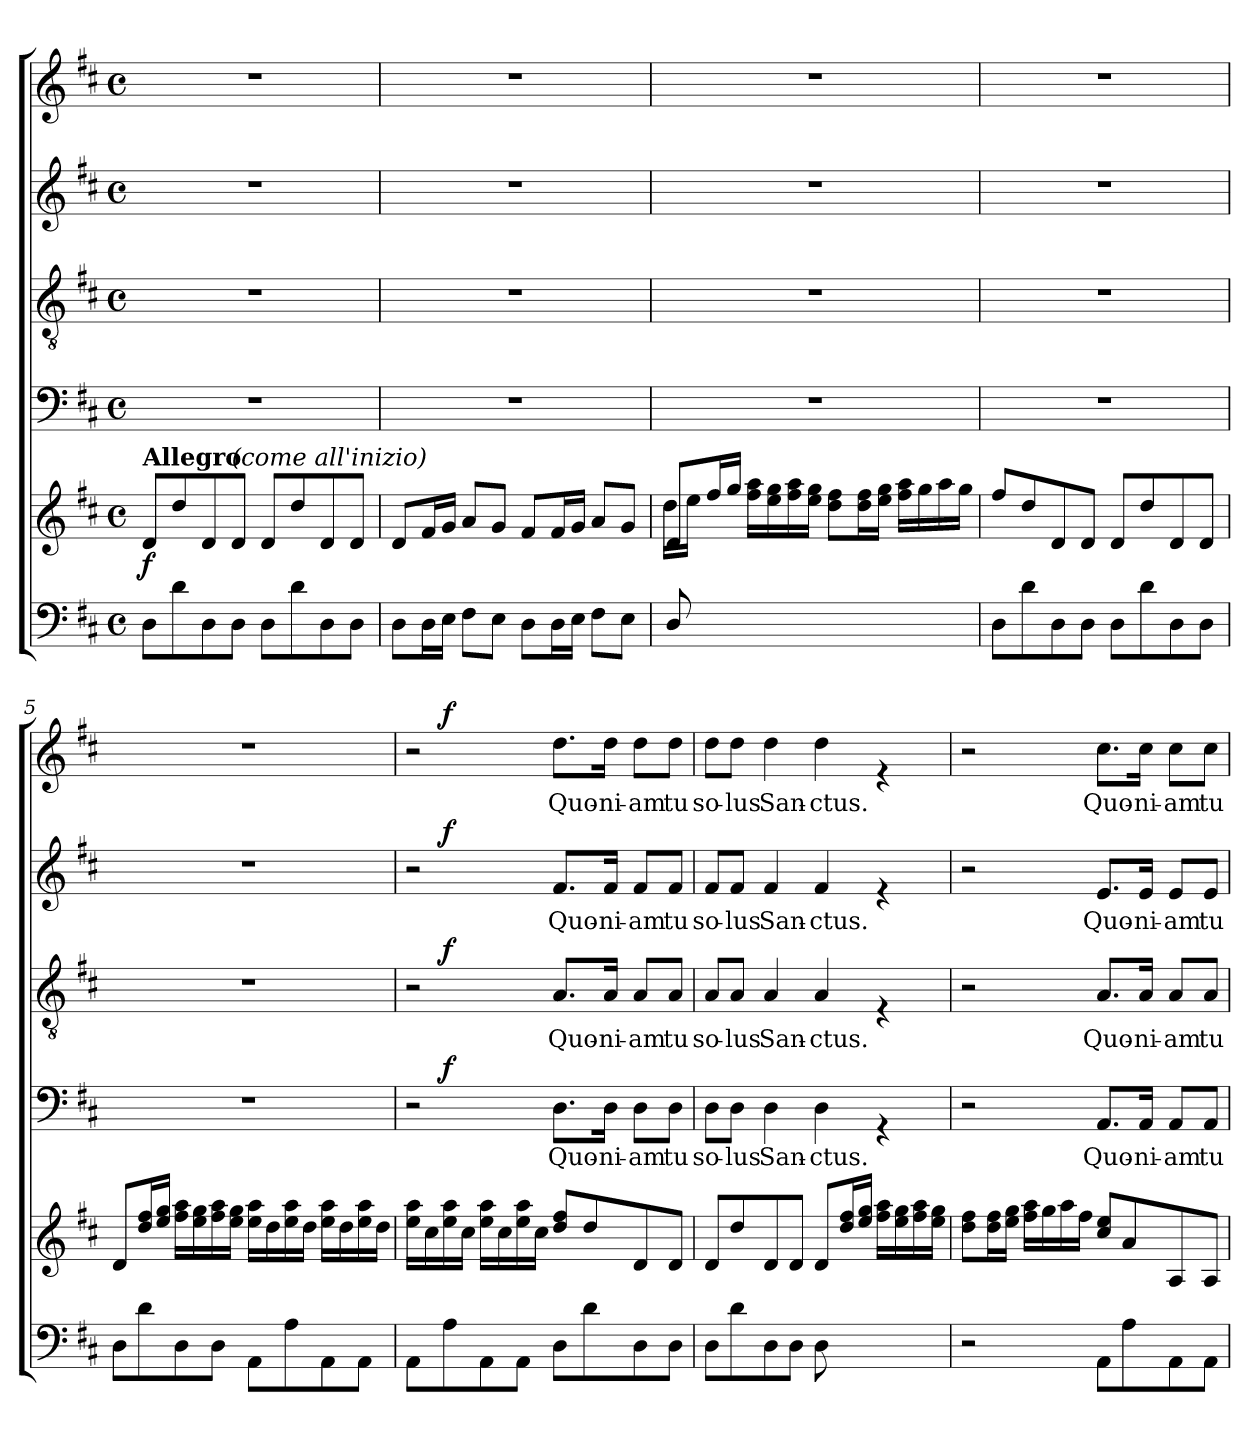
**kern	**kern	**dynam	**kern	**text	**dynam	**kern	**text	**dynam	**kern	**text	**dynam	**kern	**text	**dynam
*part6	*part5	*part5	*part4	*part4	*part4	*part3	*part3	*part3	*part2	*part2	*part2	*part1	*part1	*part1
*staff6	*staff5	*staff5	*staff4	*staff4	*staff4	*staff3	*staff3	*staff3	*staff2	*staff2	*staff2	*staff1	*staff1	*staff1
*clefF4	*clefG2	*	*clefF4	*	*	*clefGv2	*	*	*clefG2	*	*	*clefG2	*	*
*k[f#c#]	*k[f#c#]	*	*k[f#c#]	*	*	*k[f#c#]	*	*	*k[f#c#]	*	*	*k[f#c#]	*	*
*D:	*D:	*	*D:	*	*	*D:	*	*	*D:	*	*	*D:	*	*
*M4/4	*M4/4	*	*M4/4	*	*	*M4/4	*	*	*M4/4	*	*	*M4/4	*	*
*met(c)	*met(c)	*	*met(c)	*	*	*met(c)	*	*	*met(c)	*	*	*met(c)	*	*
=1	=1	=1	=1	=1	=1	=1	=1	=1	=1	=1	=1	=1	=1	=1
!	!LO:TX:a:B:t=Allegro	!	!	!	!	!	!	!	!	!	!	!	!	!
!	!	!LO:DY:b	!	!	!	!	!	!	!	!	!	!	!	!
8D\L	8d/L	f	1r	.	.	1r	.	.	1r	.	.	1r	.	.
8d\	8dd/	.	.	.	.	.	.	.	.	.	.	.	.	.
8D\	8d/	.	.	.	.	.	.	.	.	.	.	.	.	.
!	!LO:TX:a:i:t=(come all'inizio)	!	!	!	!	!	!	!	!	!	!	!	!	!
8D\J	8d/J	.	.	.	.	.	.	.	.	.	.	.	.	.
8D\L	8d/L	.	.	.	.	.	.	.	.	.	.	.	.	.
8d\	8dd/	.	.	.	.	.	.	.	.	.	.	.	.	.
8D\	8d/	.	.	.	.	.	.	.	.	.	.	.	.	.
8D\J	8d/J	.	.	.	.	.	.	.	.	.	.	.	.	.
=2	=2	=2	=2	=2	=2	=2	=2	=2	=2	=2	=2	=2	=2	=2
8D\L	8d/L	.	1r	.	.	1r	.	.	1r	.	.	1r	.	.
16D\L	16f#/L	.	.	.	.	.	.	.	.	.	.	.	.	.
16E\JJ	16g/JJ	.	.	.	.	.	.	.	.	.	.	.	.	.
8F#\L	8a/L	.	.	.	.	.	.	.	.	.	.	.	.	.
8E\J	8g/J	.	.	.	.	.	.	.	.	.	.	.	.	.
8D\L	8f#/L	.	.	.	.	.	.	.	.	.	.	.	.	.
16D\L	16f#/L	.	.	.	.	.	.	.	.	.	.	.	.	.
16E\JJ	16g/JJ	.	.	.	.	.	.	.	.	.	.	.	.	.
8F#\L	8a/L	.	.	.	.	.	.	.	.	.	.	.	.	.
8E\J	8g/J	.	.	.	.	.	.	.	.	.	.	.	.	.
=3	=3	=3	=3	=3	=3	=3	=3	=3	=3	=3	=3	=3	=3	=3
*	*^	*	*	*	*	*	*	*	*	*	*	*	*	*
8D/	8d/L	16dd\LL	.	1r	.	.	1r	.	.	1r	.	.	1r	.	.
.	.	16ee\JJ	.	.	.	.	.	.	.	.	.	.	.	.	.
2..ryy	16ff#/L	2..ryy	.	.	.	.	.	.	.	.	.	.	.	.	.
.	16gg/JJ	.	.	.	.	.	.	.	.	.	.	.	.	.	.
.	16ff#\ 16aa\LL	.	.	.	.	.	.	.	.	.	.	.	.	.	.
.	16ee\ 16gg\	.	.	.	.	.	.	.	.	.	.	.	.	.	.
.	16ff#\ 16aa\	.	.	.	.	.	.	.	.	.	.	.	.	.	.
.	16ee\ 16gg\JJ	.	.	.	.	.	.	.	.	.	.	.	.	.	.
.	8dd\ 8ff#\L	.	.	.	.	.	.	.	.	.	.	.	.	.	.
.	16dd\ 16ff#\L	.	.	.	.	.	.	.	.	.	.	.	.	.	.
.	16ee\ 16gg\JJ	.	.	.	.	.	.	.	.	.	.	.	.	.	.
.	16ff#\ 16aa\LL	.	.	.	.	.	.	.	.	.	.	.	.	.	.
.	16gg\	.	.	.	.	.	.	.	.	.	.	.	.	.	.
.	16aa\	.	.	.	.	.	.	.	.	.	.	.	.	.	.
.	16gg\JJ	.	.	.	.	.	.	.	.	.	.	.	.	.	.
*	*v	*v	*	*	*	*	*	*	*	*	*	*	*	*	*
=4	=4	=4	=4	=4	=4	=4	=4	=4	=4	=4	=4	=4	=4	=4
8D\L	8ff#/L	.	1r	.	.	1r	.	.	1r	.	.	1r	.	.
8d\	8dd/	.	.	.	.	.	.	.	.	.	.	.	.	.
8D\	8d/	.	.	.	.	.	.	.	.	.	.	.	.	.
8D\J	8d/J	.	.	.	.	.	.	.	.	.	.	.	.	.
8D\L	8d/L	.	.	.	.	.	.	.	.	.	.	.	.	.
8d\	8dd/	.	.	.	.	.	.	.	.	.	.	.	.	.
8D\	8d/	.	.	.	.	.	.	.	.	.	.	.	.	.
8D\J	8d/J	.	.	.	.	.	.	.	.	.	.	.	.	.
!!LO:LB:g=z
=5	=5	=5	=5	=5	=5	=5	=5	=5	=5	=5	=5	=5	=5	=5
8D\L	8d/L	.	1r	.	.	1r	.	.	1r	.	.	1r	.	.
8d\	16dd/ 16ff#/L	.	.	.	.	.	.	.	.	.	.	.	.	.
.	16ee/ 16gg/JJ	.	.	.	.	.	.	.	.	.	.	.	.	.
8D\	16ff#\ 16aa\LL	.	.	.	.	.	.	.	.	.	.	.	.	.
.	16ee\ 16gg\	.	.	.	.	.	.	.	.	.	.	.	.	.
8D\J	16ff#\ 16aa\	.	.	.	.	.	.	.	.	.	.	.	.	.
.	16ee\ 16gg\JJ	.	.	.	.	.	.	.	.	.	.	.	.	.
8AA\L	16ee\ 16aa\LL	.	.	.	.	.	.	.	.	.	.	.	.	.
.	16dd\	.	.	.	.	.	.	.	.	.	.	.	.	.
8A\	16ee\ 16aa\	.	.	.	.	.	.	.	.	.	.	.	.	.
.	16dd\JJ	.	.	.	.	.	.	.	.	.	.	.	.	.
8AA\	16ee\ 16aa\LL	.	.	.	.	.	.	.	.	.	.	.	.	.
.	16dd\	.	.	.	.	.	.	.	.	.	.	.	.	.
8AA\J	16ee\ 16aa\	.	.	.	.	.	.	.	.	.	.	.	.	.
.	16dd\JJ	.	.	.	.	.	.	.	.	.	.	.	.	.
!!LO:LB:g=z
=6	=6	=6	=6	=6	=6	=6	=6	=6	=6	=6	=6	=6	=6	=6
*	*	*	*^	*	*	*^	*	*	*^	*	*	*^	*	*
8AA\L	16ee\ 16aa\LL	.	2r	8ryy	.	.	2r	8ryy	.	.	2r	8ryy	.	.	2r	8ryy	.	.
.	16cc#\	.	.	.	.	.	.	.	.	.	.	.	.	.	.	.	.	.
!	!	!	!	!	!	!LO:DY:a	!	!	!	!LO:DY:a	!	!	!	!LO:DY:a	!	!	!	!LO:DY:a
8A\	16ee\ 16aa\	.	.	2..ryy	.	f	.	2..ryy	.	f	.	2..ryy	.	f	.	2..ryy	.	f
.	16cc#\JJ	.	.	.	.	.	.	.	.	.	.	.	.	.	.	.	.	.
8AA\	16ee\ 16aa\LL	.	.	.	.	.	.	.	.	.	.	.	.	.	.	.	.	.
.	16cc#\	.	.	.	.	.	.	.	.	.	.	.	.	.	.	.	.	.
8AA\J	16ee\ 16aa\	.	.	.	.	.	.	.	.	.	.	.	.	.	.	.	.	.
.	16cc#\JJ	.	.	.	.	.	.	.	.	.	.	.	.	.	.	.	.	.
!	!	!	!	!	!LO:LY:b	!	!	!	!LO:LY:b	!	!	!	!LO:LY:b	!	!	!	!LO:LY:b	!
8D\L	8dd/ 8ff#/L	.	8.D\L	.	Quo-	.	8.A/L	.	Quo-	.	8.f#/L	.	Quo-	.	8.dd\L	.	Quo-	.
8d\	8dd/	.	.	.	.	.	.	.	.	.	.	.	.	.	.	.	.	.
!	!	!	!	!	!LO:LY:b	!	!	!	!LO:LY:b	!	!	!	!LO:LY:b	!	!	!	!LO:LY:b	!
.	.	.	16D\Jk	.	-ni-	.	16A/Jk	.	-ni-	.	16f#/Jk	.	-ni-	.	16dd\Jk	.	-ni-	.
!	!	!	!	!	!LO:LY:b	!	!	!	!LO:LY:b	!	!	!	!LO:LY:b	!	!	!	!LO:LY:b	!
8D\	8d/	.	8D\L	.	-am	.	8A/L	.	-am	.	8f#/L	.	-am	.	8dd\L	.	-am	.
!	!	!	!	!	!LO:LY:b	!	!	!	!LO:LY:b	!	!	!	!LO:LY:b	!	!	!	!LO:LY:b	!
8D\J	8d/J	.	8D\J	.	tu	.	8A/J	.	tu	.	8f#/J	.	tu	.	8dd\J	.	tu	.
=7	=7	=7	=7	=7	=7	=7	=7	=7	=7	=7	=7	=7	=7	=7	=7	=7	=7	=7
!	!	!	!	!	!LO:LY:b	!	!	!	!LO:LY:b	!	!	!	!LO:LY:b	!	!	!	!LO:LY:b	!
*	*	*	*v	*v	*	*	*	*	*	*	*v	*v	*	*	*v	*v	*	*
*	*	*	*	*	*	*v	*v	*	*	*	*	*	*	*	*
8D\L	8d/L	.	8D\L	so-	.	8A/L	so-	.	8f#/L	so-	.	8dd\L	so-	.
!	!	!	!	!LO:LY:b	!	!	!LO:LY:b	!	!	!LO:LY:b	!	!	!LO:LY:b	!
8d\	8dd/	.	8D\J	-lus	.	8A/J	-lus	.	8f#/J	-lus	.	8dd\J	-lus	.
!	!	!	!	!LO:LY:b	!	!	!LO:LY:b	!	!	!LO:LY:b	!	!	!LO:LY:b	!
8D\	8d/	.	4D\	San-	.	4A/	San-	.	4f#/	San-	.	4dd\	San-	.
8D\J	8d/J	.	.	.	.	.	.	.	.	.	.	.	.	.
!	!	!	!	!LO:LY:b	!	!	!LO:LY:b	!	!	!LO:LY:b	!	!	!LO:LY:b	!
8D\	8d/L	.	4D\	-ctus.	.	4A/	-ctus.	.	4f#/	-ctus.	.	4dd\	-ctus.	.
4.ryy	16dd/ 16ff#/L	.	.	.	.	.	.	.	.	.	.	.	.	.
.	16ee/ 16gg/JJ	.	.	.	.	.	.	.	.	.	.	.	.	.
.	16ff#\ 16aa\LL	.	4rGG	.	.	4rE	.	.	4re	.	.	4re	.	.
.	16ee\ 16gg\	.	.	.	.	.	.	.	.	.	.	.	.	.
.	16ff#\ 16aa\	.	.	.	.	.	.	.	.	.	.	.	.	.
.	16ee\ 16gg\JJ	.	.	.	.	.	.	.	.	.	.	.	.	.
=8	=8	=8	=8	=8	=8	=8	=8	=8	=8	=8	=8	=8	=8	=8
2r	8dd\ 8ff#\L	.	2r	.	.	2r	.	.	2r	.	.	2r	.	.
.	16dd\ 16ff#\L	.	.	.	.	.	.	.	.	.	.	.	.	.
.	16ee\ 16gg\JJ	.	.	.	.	.	.	.	.	.	.	.	.	.
.	16ff#\ 16aa\LL	.	.	.	.	.	.	.	.	.	.	.	.	.
.	16gg\	.	.	.	.	.	.	.	.	.	.	.	.	.
.	16aa\	.	.	.	.	.	.	.	.	.	.	.	.	.
.	16ff#\JJ	.	.	.	.	.	.	.	.	.	.	.	.	.
!	!	!	!	!LO:LY:b	!	!	!LO:LY:b	!	!	!LO:LY:b	!	!	!LO:LY:b	!
8AA\L	8cc#/ 8ee/L	.	8.AA/L	Quo-	.	8.A/L	Quo-	.	8.e/L	Quo-	.	8.cc#\L	Quo-	.
8A\	8a/	.	.	.	.	.	.	.	.	.	.	.	.	.
!	!	!	!	!LO:LY:b	!	!	!LO:LY:b	!	!	!LO:LY:b	!	!	!LO:LY:b	!
.	.	.	16AA/Jk	-ni-	.	16A/Jk	-ni-	.	16e/Jk	-ni-	.	16cc#\Jk	-ni-	.
!	!	!	!	!LO:LY:b	!	!	!LO:LY:b	!	!	!LO:LY:b	!	!	!LO:LY:b	!
8AA\	8A/	.	8AA/L	-am	.	8A/L	-am	.	8e/L	-am	.	8cc#\L	-am	.
!	!	!	!	!LO:LY:b	!	!	!LO:LY:b	!	!	!LO:LY:b	!	!	!LO:LY:b	!
8AA\J	8A/J	.	8AA/J	tu	.	8A/J	tu	.	8e/J	tu	.	8cc#\J	tu	.
=	=	=	=	=	=	=	=	=	=	=	=	=	=	=
*-	*-	*-	*-	*-	*-	*-	*-	*-	*-	*-	*-	*-	*-	*-
